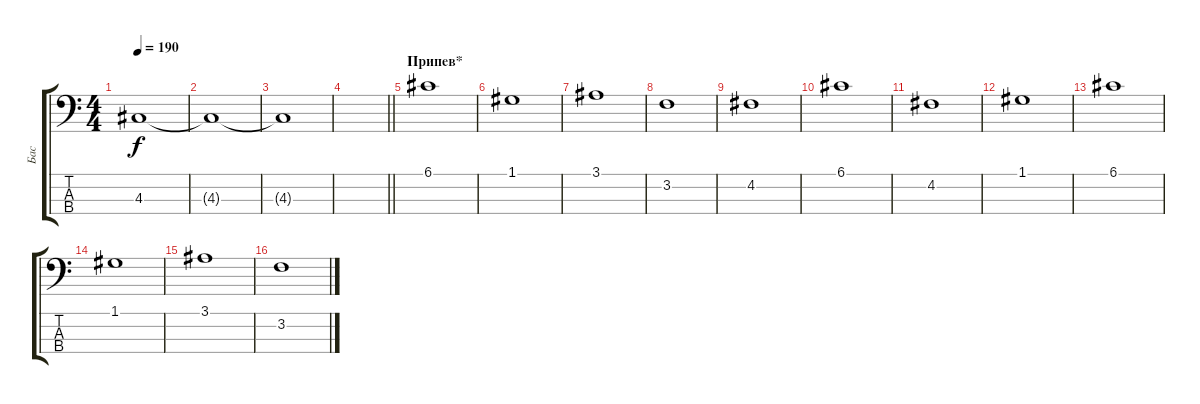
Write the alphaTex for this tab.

\track ("Бас" "Бас") {instrument electricbassfinger}
\staff {score tabs}
\tuning (G2 D2 A1 E1) {hide}
\ts (4 4)
\tempo 190
\clef f4
\ks c
4.3{t}.1{dy f} |
4.3{t}.1 |
4.3{t}.1 |
\barLineRight lightlight
|
\section ("" "Припев*")
6.1.1 |
1.1.1 |
3.1.1 |
3.2.1 |
4.2.1 |
6.1.1 |
4.2.1 |
1.1.1 |
6.1.1 |
1.1.1 |
3.1.1 |
3.2.1
